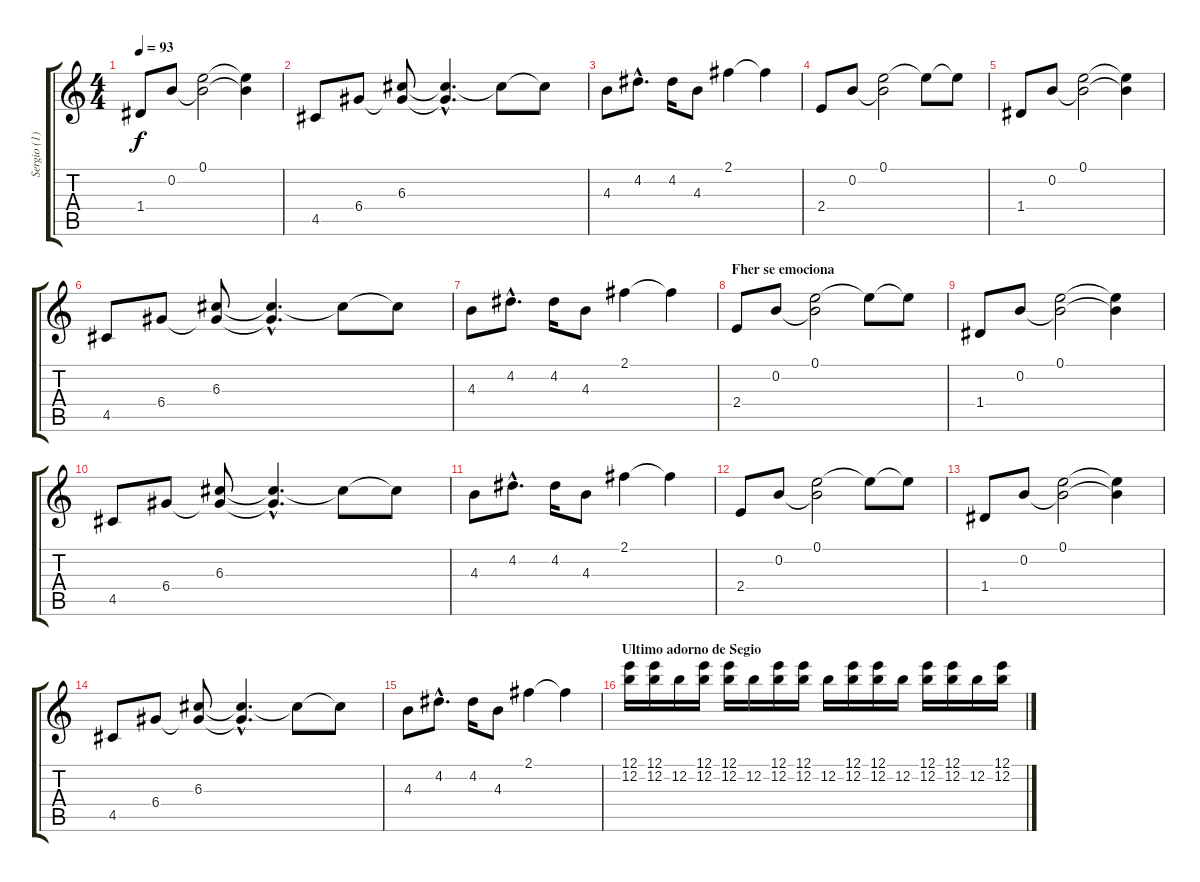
\track ("Sergio (1)" "Sergio (1)") {instrument electricguitarjazz}
\staff {score tabs}
\tuning (E4 B3 G3 D3 A2 E2) {hide}
\ts (4 4)
\tempo 93
\clef g2
\ks c
1.4.8{dy f} 0.2.8 (0.1 0.2{t}).2 (0.1{t} 0.2{t}).4 |
4.5.8 6.4.8 (6.3 6.4{t}).8 (6.3{hac t} 6.4{hac t}).4{d} 6.3{t}.8 6.3{t}.8 |
4.3.8 4.2{hac}.8{d} 4.2.16 4.3.8 2.1.4 2.1{t}.4 |
2.4.8 0.2.8 (0.1 0.2{t}).2 0.1{t}.8 0.1{t}.8 |
1.4.8 0.2.8 (0.1 0.2{t}).2 (0.1{t} 0.2{t}).4 |
4.5.8 6.4.8 (6.3 6.4{t}).8 (6.3{hac t} 6.4{hac t}).4{d} 6.3{t}.8 6.3{t}.8 |
4.3.8 4.2{hac}.8{d} 4.2.16 4.3.8 2.1.4 2.1{t}.4 |
\section ("" "Fher se emociona")
2.4.8 0.2.8 (0.1 0.2{t}).2 0.1{t}.8 0.1{t}.8 |
1.4.8 0.2.8 (0.1 0.2{t}).2 (0.1{t} 0.2{t}).4 |
4.5.8 6.4.8 (6.3 6.4{t}).8 (6.3{hac t} 6.4{hac t}).4{d} 6.3{t}.8 6.3{t}.8 |
4.3.8 4.2{hac}.8{d} 4.2.16 4.3.8 2.1.4 2.1{t}.4 |
2.4.8 0.2.8 (0.1 0.2{t}).2 0.1{t}.8 0.1{t}.8 |
1.4.8 0.2.8 (0.1 0.2{t}).2 (0.1{t} 0.2{t}).4 |
4.5.8 6.4.8 (6.3 6.4{t}).8 (6.3{hac t} 6.4{hac t}).4{d} 6.3{t}.8 6.3{t}.8 |
4.3.8 4.2{hac}.8{d} 4.2.16 4.3.8 2.1.4 2.1{t}.4 |
\section ("" "Ultimo adorno de Segio")
(12.1 12.2).16 (12.1 12.2).16 12.2.16 (12.1 12.2).16 (12.1 12.2).16 12.2.16 (12.1 12.2).16 (12.1 12.2).16 12.2.16 (12.1 12.2).16 (12.1 12.2).16 12.2.16 (12.1 12.2).16 (12.1 12.2).16 12.2.16 (12.1 12.2).16
